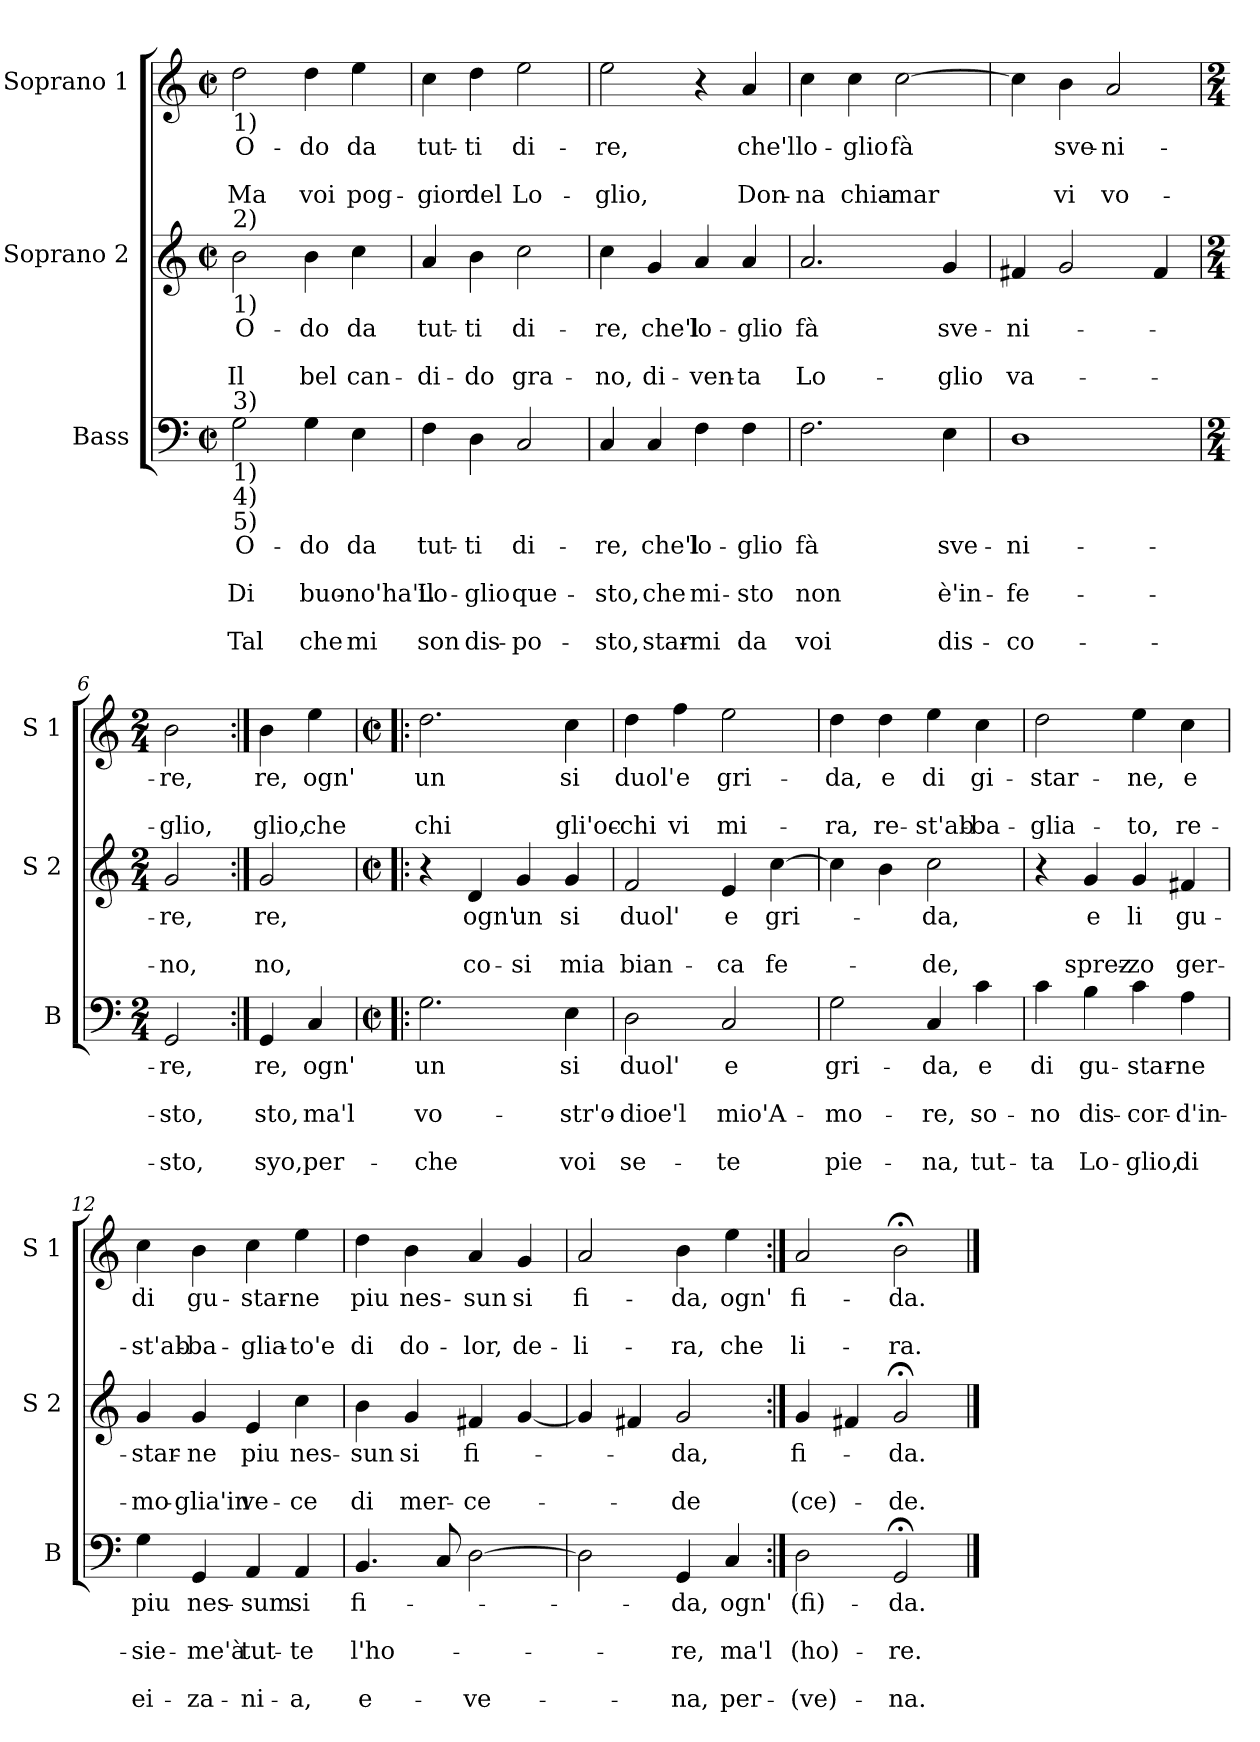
**kern	**text	**text	**text	**text	**text	**kern	**text	**text	**text	**kern	**text	**text	**text
*part3	*part3	*part3	*part3	*part3	*part3	*part2	*part2	*part2	*part2	*part1	*part1	*part1	*part1
*staff3	*staff3	*staff3	*staff3	*staff3	*staff3	*staff2	*staff2	*staff2	*staff2	*staff1	*staff1	*staff1	*staff1
*I"Bass	*	*	*	*	*	*I"Soprano 2	*	*	*	*I"Soprano 1	*	*	*
*I'B	*	*	*	*	*	*I'S 2	*	*	*	*I'S 1	*	*	*
*clefF4	*	*	*	*	*	*clefG2	*	*	*	*clefG2	*	*	*
*k[]	*	*	*	*	*	*k[]	*	*	*	*k[]	*	*	*
*C:	*	*	*	*	*	*C:	*	*	*	*C:	*	*	*
*M2/2	*	*	*	*	*	*M2/2	*	*	*	*M2/2	*	*	*
*met(c|)	*	*	*	*	*	*met(c|)	*	*	*	*met(c|)	*	*	*
=1	=1	=1	=1	=1	=1	=1	=1	=1	=1	=1	=1	=1	=1
!	!	!	!	!	!	!	!	!	!	!LO:TX:b:t=1)	!	!	!
!	!	!	!	!	!	!LO:TX:a:t=2)	!	!	!	!	!	!	!
!	!	!	!	!	!	!LO:TX:b:t=1)	!	!	!	!	!	!	!
!LO:TX:a:t=3)	!	!	!	!	!	!	!	!	!	!	!	!	!
!LO:TX:b:t=1)	!	!	!	!	!	!	!	!	!	!	!	!	!
!LO:TX:b:t=4)	!	!	!	!	!	!	!	!	!	!	!	!	!
!LO:TX:b:t=5)	!	!	!	!	!	!	!	!	!	!	!	!	!
!	!LO:LY:b	!	!LO:LY:b	!	!LO:LY:b	!	!LO:LY:b	!	!LO:LY:b	!	!LO:LY:b	!	!LO:LY:b
2G\	O-	.	Di	.	Tal	2b\	O-	.	Il	2dd\	O-	.	Ma
!	!LO:LY:b	!	!LO:LY:b	!	!LO:LY:b	!	!LO:LY:b	!	!LO:LY:b	!	!LO:LY:b	!	!LO:LY:b
4G\	-do	.	buo-	.	che	4b\	-do	.	bel	4dd\	-do	.	voi
!	!LO:LY:b	!	!LO:LY:b	!	!LO:LY:b	!	!LO:LY:b	!	!LO:LY:b	!	!LO:LY:b	!	!LO:LY:b
4E\	da	.	-no'ha'il	.	mi	4cc\	da	.	can-	4ee\	da	.	pog-
=2	=2	=2	=2	=2	=2	=2	=2	=2	=2	=2	=2	=2	=2
!	!LO:LY:b	!	!LO:LY:b	!	!LO:LY:b	!	!LO:LY:b	!	!LO:LY:b	!	!LO:LY:b	!	!LO:LY:b
4F\	tut-	.	Lo-	.	son	4a/	tut-	.	-di-	4cc\	tut-	.	-gior
!	!LO:LY:b	!	!LO:LY:b	!	!LO:LY:b	!	!LO:LY:b	!	!LO:LY:b	!	!LO:LY:b	!	!LO:LY:b
4D\	-ti	.	-glio	.	dis-	4b\	-ti	.	-do	4dd\	-ti	.	del
!	!LO:LY:b	!	!LO:LY:b	!	!LO:LY:b	!	!LO:LY:b	!	!LO:LY:b	!	!LO:LY:b	!	!LO:LY:b
2C/	di-	.	que-	.	-po-	2cc\	di-	.	gra-	2ee\	di-	.	Lo-
=3	=3	=3	=3	=3	=3	=3	=3	=3	=3	=3	=3	=3	=3
!	!LO:LY:b	!	!LO:LY:b	!	!LO:LY:b	!	!LO:LY:b	!	!LO:LY:b	!	!LO:LY:b	!	!LO:LY:b
4C/	-re,	.	-sto,	.	-sto,	4cc\	-re,	.	-no,	2ee\	-re,	.	-glio,
!	!LO:LY:b	!	!LO:LY:b	!	!LO:LY:b	!	!LO:LY:b	!	!LO:LY:b	!	!	!	!
4C/	che'l	.	che	.	star-	4g/	che'l	.	di-	.	.	.	.
!	!LO:LY:b	!	!LO:LY:b	!	!LO:LY:b	!	!LO:LY:b	!	!LO:LY:b	!	!	!	!
4F\	lo-	.	mi-	.	-mi	4a/	lo-	.	-ven-	4r	.	.	.
!	!LO:LY:b	!	!LO:LY:b	!	!LO:LY:b	!	!LO:LY:b	!	!LO:LY:b	!	!LO:LY:b	!	!LO:LY:b
4F\	-glio	.	-sto	.	da	4a/	-glio	.	-ta	4a/	che'l	.	Don-
=4	=4	=4	=4	=4	=4	=4	=4	=4	=4	=4	=4	=4	=4
!	!LO:LY:b	!	!LO:LY:b	!	!LO:LY:b	!	!LO:LY:b	!	!LO:LY:b	!	!LO:LY:b	!	!LO:LY:b
2.F\	fà	.	non	.	voi	2.a/	fà	.	Lo-	4cc\	lo-	.	-na
!	!	!	!	!	!	!	!	!	!	!	!LO:LY:b	!	!LO:LY:b
.	.	.	.	.	.	.	.	.	.	4cc\	-glio	.	chia-
!	!	!	!	!	!	!	!	!	!	!	!LO:LY:b	!	!LO:LY:b
.	.	.	.	.	.	.	.	.	.	[2cc\	fà	.	-mar
!	!LO:LY:b	!	!LO:LY:b	!	!LO:LY:b	!	!LO:LY:b	!	!LO:LY:b	!	!	!	!
4E\	sve-	.	è'in-	.	dis-	4g/	sve-	.	-glio	.	.	.	.
!!LO:LB:g=z
=5	=5	=5	=5	=5	=5	=5	=5	=5	=5	=5	=5	=5	=5
!	!LO:LY:b	!	!LO:LY:b	!	!LO:LY:b	!	!LO:LY:b	!	!LO:LY:b	!	!	!	!
1D	-ni-	.	-fe-	.	-co-	4f#X/	-ni-	.	va-	4cc\]	.	.	.
!	!	!	!	!	!	!	!	!	!	!	!LO:LY:b	!	!LO:LY:b
.	.	.	.	.	.	2g/	.	.	.	4b\	sve-	.	vi
!	!	!	!	!	!	!	!	!	!	!	!LO:LY:b	!	!LO:LY:b
.	.	.	.	.	.	.	.	.	.	2a/	-ni-	.	vo-
.	.	.	.	.	.	4f#/	.	.	.	.	.	.	.
=6	=6	=6	=6	=6	=6	=6	=6	=6	=6	=6	=6	=6	=6
*M2/4	*	*	*	*	*	*M2/4	*	*	*	*M2/4	*	*	*
!	!LO:LY:b	!	!LO:LY:b	!	!LO:LY:b	!	!LO:LY:b	!	!LO:LY:b	!	!LO:LY:b	!	!LO:LY:b
2GG/	-re,	.	-sto,	.	-sto,	2g/	-re,	.	-no,	2b\	-re,	.	-glio,
=7:|!	=7:|!	=7:|!	=7:|!	=7:|!	=7:|!	=7:|!	=7:|!	=7:|!	=7:|!	=7:|!	=7:|!	=7:|!	=7:|!
!	!LO:LY:b	!	!LO:LY:b	!	!LO:LY:b	!	!LO:LY:b	!	!LO:LY:b	!	!LO:LY:b	!	!LO:LY:b
4GG/	re,	.	sto,	.	syo,	2g/	re,	.	no,	4b\	re,	.	glio,
!	!LO:LY:b	!	!LO:LY:b	!	!LO:LY:b	!	!	!	!	!	!LO:LY:b	!	!LO:LY:b
4C/	ogn'	.	ma'l	.	per-	.	.	.	.	4ee\	ogn'	.	che
=8!|:	=8!|:	=8!|:	=8!|:	=8!|:	=8!|:	=8!|:	=8!|:	=8!|:	=8!|:	=8!|:	=8!|:	=8!|:	=8!|:
*M2/2	*	*	*	*	*	*M2/2	*	*	*	*M2/2	*	*	*
*met(c|)	*	*	*	*	*	*met(c|)	*	*	*	*met(c|)	*	*	*
!	!LO:LY:b	!	!LO:LY:b	!	!LO:LY:b	!	!	!	!	!	!LO:LY:b	!	!LO:LY:b
2.G\	un	.	vo-	.	-che	4r	.	.	.	2.dd\	un	.	chi
!	!	!	!	!	!	!	!LO:LY:b	!	!LO:LY:b	!	!	!	!
.	.	.	.	.	.	4d/	ogn'	.	co-	.	.	.	.
!	!	!	!	!	!	!	!LO:LY:b	!	!LO:LY:b	!	!	!	!
.	.	.	.	.	.	4g/	un	.	-si	.	.	.	.
!	!LO:LY:b	!	!LO:LY:b	!	!LO:LY:b	!	!LO:LY:b	!	!LO:LY:b	!	!LO:LY:b	!	!LO:LY:b
4E\	si	.	-str'o-	.	voi	4g/	si	.	mia	4cc\	si	.	gli'oc-
!!LO:PB:g=z
=9	=9	=9	=9	=9	=9	=9	=9	=9	=9	=9	=9	=9	=9
!	!LO:LY:b	!	!LO:LY:b	!	!LO:LY:b	!	!LO:LY:b	!	!LO:LY:b	!	!LO:LY:b	!	!LO:LY:b
2D\	duol'	.	-dioe'l	.	se-	2f/	duol'	.	bian-	4dd\	duol'	.	-chi
!	!	!	!	!	!	!	!	!	!	!	!LO:LY:b	!	!LO:LY:b
.	.	.	.	.	.	.	.	.	.	4ff\	e	.	vi
!	!LO:LY:b	!	!LO:LY:b	!	!LO:LY:b	!	!LO:LY:b	!	!LO:LY:b	!	!LO:LY:b	!	!LO:LY:b
2C/	e	.	mio'A-	.	-te	4e/	e	.	-ca	2ee\	gri-	.	mi-
!	!	!	!	!	!	!	!LO:LY:b	!	!LO:LY:b	!	!	!	!
.	.	.	.	.	.	[4cc\	gri-	.	fe-	.	.	.	.
=10	=10	=10	=10	=10	=10	=10	=10	=10	=10	=10	=10	=10	=10
!	!LO:LY:b	!	!LO:LY:b	!	!LO:LY:b	!	!	!	!	!	!LO:LY:b	!	!LO:LY:b
2G\	gri-	.	-mo-	.	pie-	4cc\]	.	.	.	4dd\	-da,	.	-ra,
!	!	!	!	!	!	!	!	!	!	!	!LO:LY:b	!	!LO:LY:b
.	.	.	.	.	.	4b\	.	.	.	4dd\	e	.	re-
!	!LO:LY:b	!	!LO:LY:b	!	!LO:LY:b	!	!LO:LY:b	!	!LO:LY:b	!	!LO:LY:b	!	!LO:LY:b
4C/	-da,	.	-re,	.	-na,	2cc\	-da,	.	-de,	4ee\	di	.	-st'ab-
!	!LO:LY:b	!	!LO:LY:b	!	!LO:LY:b	!	!	!	!	!	!LO:LY:b	!	!LO:LY:b
4c\	e	.	so-	.	tut-	.	.	.	.	4cc\	gi-	.	-ba-
=11	=11	=11	=11	=11	=11	=11	=11	=11	=11	=11	=11	=11	=11
!	!LO:LY:b	!	!LO:LY:b	!	!LO:LY:b	!	!	!	!	!	!LO:LY:b	!	!LO:LY:b
4c\	di	.	-no	.	-ta	4r	.	.	.	2dd\	-star-	.	-glia-
!	!LO:LY:b	!	!LO:LY:b	!	!LO:LY:b	!	!LO:LY:b	!	!LO:LY:b	!	!	!	!
4B\	gu-	.	dis-	.	Lo-	4g/	e	.	sprez-	.	.	.	.
!	!LO:LY:b	!	!LO:LY:b	!	!LO:LY:b	!	!LO:LY:b	!	!LO:LY:b	!	!LO:LY:b	!	!LO:LY:b
4c\	-star-	.	-cor-	.	-glio,	4g/	li	.	-zo	4ee\	-ne,	.	-to,
!	!LO:LY:b	!	!LO:LY:b	!	!LO:LY:b	!	!LO:LY:b	!	!LO:LY:b	!	!LO:LY:b	!	!LO:LY:b
4A\	-ne	.	-d'in-	.	di	4f#X/	gu-	.	ger-	4cc\	e	.	re-
=12	=12	=12	=12	=12	=12	=12	=12	=12	=12	=12	=12	=12	=12
!	!LO:LY:b	!	!LO:LY:b	!	!LO:LY:b	!	!LO:LY:b	!	!LO:LY:b	!	!LO:LY:b	!	!LO:LY:b
4G\	piu	.	-sie-	.	ei-	4g/	-star-	.	-mo-	4cc\	di	.	-st'ab-
!	!LO:LY:b	!	!LO:LY:b	!	!LO:LY:b	!	!LO:LY:b	!	!LO:LY:b	!	!LO:LY:b	!	!LO:LY:b
4GG/	nes-	.	-me'à	.	-za-	4g/	-ne	.	-glia'in	4b\	gu-	.	-ba-
!	!LO:LY:b	!	!LO:LY:b	!	!LO:LY:b	!	!LO:LY:b	!	!LO:LY:b	!	!LO:LY:b	!	!LO:LY:b
4AA/	-sum	.	tut-	.	-ni-	4e/	piu	.	ve-	4cc\	-star-	.	-glia-
!	!LO:LY:b	!	!LO:LY:b	!	!LO:LY:b	!	!LO:LY:b	!	!LO:LY:b	!	!LO:LY:b	!	!LO:LY:b
4AA/	si	.	-te	.	-a,	4cc\	nes-	.	-ce	4ee\	-ne	.	-to'e
!!LO:LB:g=z
=13	=13	=13	=13	=13	=13	=13	=13	=13	=13	=13	=13	=13	=13
!	!LO:LY:b	!	!LO:LY:b	!	!LO:LY:b	!	!LO:LY:b	!	!LO:LY:b	!	!LO:LY:b	!	!LO:LY:b
4.BB/	fi-	.	l'ho-	.	e-	4b\	-sun	.	di	4dd\	piu	.	di
!	!	!	!	!	!	!	!LO:LY:b	!	!LO:LY:b	!	!LO:LY:b	!	!LO:LY:b
.	.	.	.	.	.	4g/	si	.	mer-	4b\	nes-	.	do-
8C/	.	.	.	.	.	.	.	.	.	.	.	.	.
!	!	!	!	!	!LO:LY:b	!	!LO:LY:b	!	!LO:LY:b	!	!LO:LY:b	!	!LO:LY:b
[2D\	.	.	.	.	-ve-	4f#X/	fi-	.	-ce-	4a/	-sun	.	-lor,
!	!	!	!	!	!	!	!	!	!	!	!LO:LY:b	!	!LO:LY:b
.	.	.	.	.	.	[4g/	.	.	.	4g/	si	.	de-
=14	=14	=14	=14	=14	=14	=14	=14	=14	=14	=14	=14	=14	=14
!	!	!	!	!	!	!	!	!	!	!	!LO:LY:b	!	!LO:LY:b
2D\]	.	.	.	.	.	4g/]	.	.	.	2a/	fi-	.	-li-
.	.	.	.	.	.	4f#X/	.	.	.	.	.	.	.
!	!LO:LY:b	!	!LO:LY:b	!	!LO:LY:b	!	!LO:LY:b	!	!LO:LY:b	!	!LO:LY:b	!	!LO:LY:b
4GG/	-da,	.	-re,	.	-na,	2g/	-da,	.	-de	4b\	-da,	.	-ra,
!	!LO:LY:b	!	!LO:LY:b	!	!LO:LY:b	!	!	!	!	!	!LO:LY:b	!	!LO:LY:b
4C/	ogn'	.	ma'l	.	per-	.	.	.	.	4ee\	ogn'	.	che
=15:|!	=15:|!	=15:|!	=15:|!	=15:|!	=15:|!	=15:|!	=15:|!	=15:|!	=15:|!	=15:|!	=15:|!	=15:|!	=15:|!
!	!LO:LY:b	!	!LO:LY:b	!	!LO:LY:b	!	!LO:LY:b	!	!LO:LY:b	!	!LO:LY:b	!	!LO:LY:b
2D\	(fi)-	.	(ho)-	.	-(ve)-	4g/	fi-	.	(ce)-	2a/	fi-	.	li-
.	.	.	.	.	.	4f#X/	.	.	.	.	.	.	.
!	!LO:LY:b	!	!LO:LY:b	!	!LO:LY:b	!	!LO:LY:b	!	!LO:LY:b	!	!LO:LY:b	!	!LO:LY:b
2GG;</	-da.	.	-re.	.	-na.	2g;</	-da.	.	-de.	2b;<\	-da.	.	-ra.
==	==	==	==	==	==	==	==	==	==	==	==	==	==
*-	*-	*-	*-	*-	*-	*-	*-	*-	*-	*-	*-	*-	*-
